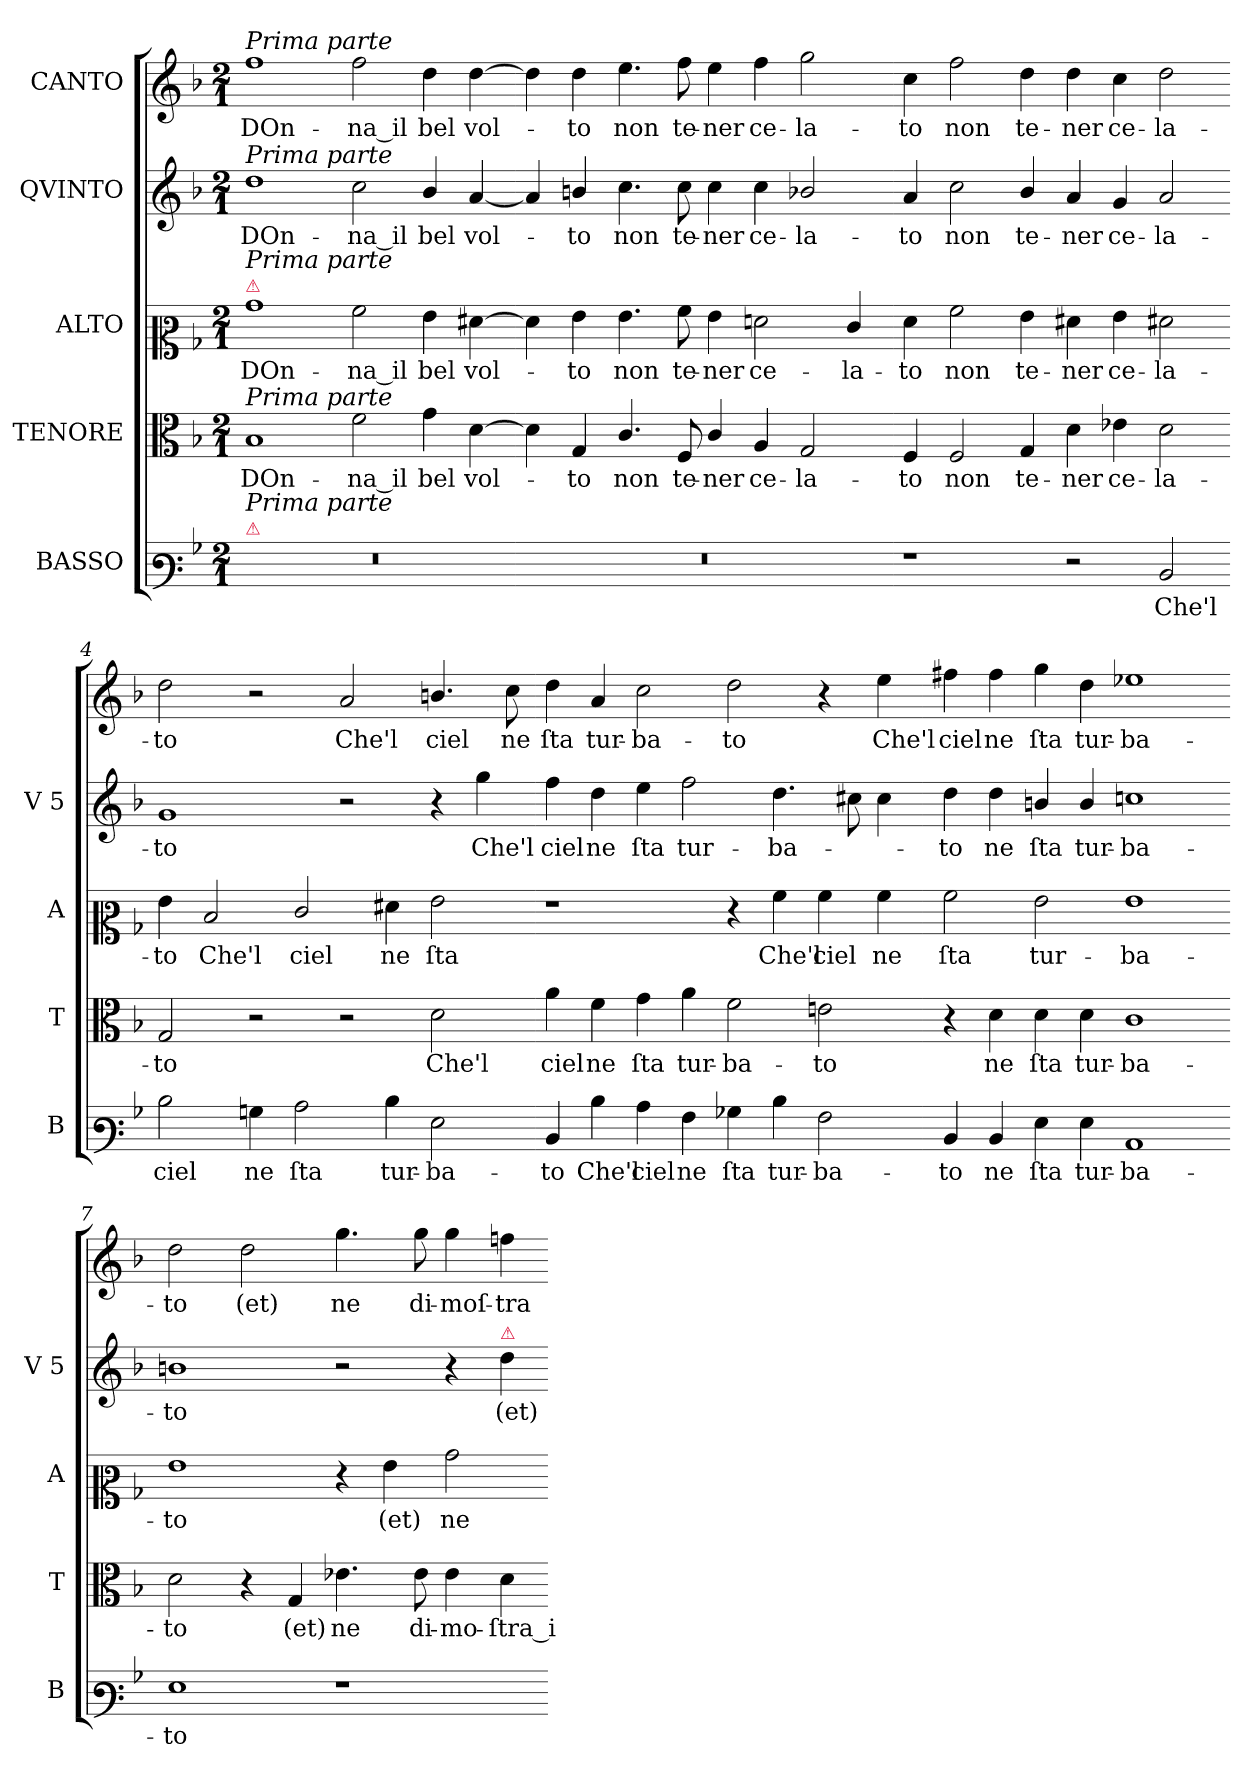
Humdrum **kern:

**kern	**text	**kern	**text	**kern	**text	**kern	**text	**kern	**text
*part5	*part5	*part4	*part4	*part3	*part3	*part2	*part2	*part1	*part1
*staff5	*staff5	*staff4	*staff4	*staff3	*staff3	*staff2	*staff2	*staff1	*staff1
*I"BASSO	*	*I"TENORE	*	*I"ALTO	*	*I"QVINTO	*	*I"CANTO	*
*I'B	*	*I'T	*	*I'A	*	*I'V 5	*	*	*
*clefF3	*	*clefC3	*	*clefC2	*	*clefG2	*	*clefG2	*
*k[b-]	*	*k[b-]	*	*k[b-]	*	*k[b-]	*	*k[b-]	*
*G:dor	*	*G:dor	*	*G:dor	*	*G:dor	*	*G:dor	*
*M2/1	*	*M2/1	*	*M2/1	*	*M2/1	*	*M2/1	*
=1	=1	=1	=1	=1	=1	=1	=1	=1	=1
!	!	!	!	!	!	!	!	!LO:TX:a:i:t=Prima parte	!
!	!	!	!	!	!	!LO:TX:a:i:t=Prima parte	!	!	!
!	!	!	!	!LO:TX:a:color=crimson:t=⚠	!	!	!	!	!
!	!	!	!	!LO:TX:a:i:t=Prima parte	!	!	!	!	!
!	!	!LO:TX:a:i:t=Prima parte	!	!	!	!	!	!	!
!LO:TX:a:color=crimson:t=⚠	!	!	!	!	!	!	!	!	!
!LO:TX:a:i:t=Prima parte	!	!	!	!	!	!	!	!	!
0r	.	1B-	DOn-	1b-	DOn-	1dd	DOn-	1ff	DOn-
.	.	2f\	na_il	2a\	na_il	2cc\	na_il	2ff\	na_il
.	.	4g\	bel	4g\	bel	4b-/	bel	4dd\	bel
.	.	[4d\	vol-	[4f#X\	vol-	[4a/	vol-	[4dd\	vol-
=2-	=2-	=2-	=2-	=2-	=2-	=2-	=2-	=2-	=2-
0r	.	4d\]	.	4f#\]	.	4a/]	.	4dd\]	.
.	.	4G/	-to	4g\	-to	4bn/	-to	4dd\	-to
.	.	4.c/	non	4.g\	non	4.cc\	non	4.ee\	non
.	.	8F/	te-	8a\	te-	8cc\	te-	8ff\	te-
.	.	4c/	-ner	4g\	-ner	4cc\	-ner	4ee\	-ner
.	.	4A/	ce-	2fn\	ce-	4cc\	ce-	4ff\	ce-
.	.	2G/	-la-	.	.	2b-X/	-la-	2gg\	-la-
.	.	.	.	4e/	-la-	.	.	.	.
=3-	=3-	=3-	=3-	=3-	=3-	=3-	=3-	=3-	=3-
1r	.	4F/	-to	4f\	-to	4a/	-to	4cc\	-to
.	.	2F/	non	2a\	non	2cc\	non	2ff\	non
.	.	4G/	te-	4g\	te-	4b-/	te-	4dd\	te-
2r	.	4d\	-ner	4f#X\	-ner	4a/	-ner	4dd\	-ner
.	.	4e-X\	ce-	4g\	ce-	4g/	ce-	4cc\	ce-
2D/	Che'l	2d\	-la-	2f#X\	-la-	2a/	-la-	2dd\	-la-
=4-	=4-	=4-	=4-	=4-	=4-	=4-	=4-	=4-	=4-
2d\	ciel	2G/	-to	4g\	-to	1g	-to	2dd\	-to
.	.	.	.	2d/	Che'l	.	.	.	.
4Bn\	ne	2r	.	.	.	.	.	2r	.
2c\	ſta	.	.	2e/	ciel	.	.	.	.
.	.	2r	.	.	.	2r	.	2a/	Che'l
4d\	tur-	.	.	4f#X\	ne	.	.	.	.
2G\	-ba-	2d\	Che'l	2g\	ſta	4r	.	4.bn/	ciel
.	.	.	.	.	.	4gg\	Che'l	.	.
.	.	.	.	.	.	.	.	8cc\	ne
=5-	=5-	=5-	=5-	=5-	=5-	=5-	=5-	=5-	=5-
4D/	-to	4a\	ciel	1r	.	4ff\	ciel	4dd\	ſta
4d\	Che'l	4f\	ne	.	.	4dd\	ne	4a/	tur-
4c\	ciel	4g\	ſta	.	.	4ee\	ſta	2cc\	-ba-
4A\	ne	4a\	tur-	.	.	2ff\	tur-	.	.
4B-X\	ſta	2f\	-ba-	4r	.	.	.	2dd\	-to
4d\	tur-	.	.	4a\	Che'l	4.dd\	-ba-	.	.
2A\	-ba-	2en\	-to	4a\	ciel	.	.	4r	.
.	.	.	.	.	.	8cc#X\	.	.	.
!	!	!	!	!	!	!	!	!	!LO:LY:i
.	.	.	.	4a\	ne	4cc#\	.	4ee\	Che'l
=6-	=6-	=6-	=6-	=6-	=6-	=6-	=6-	=6-	=6-
!	!	!	!	!	!	!	!	!	!LO:LY:i
4D/	-to	4r	.	2a\	ſta	4dd\	-to	4ff#X\	ciel
!	!	!	!	!	!	!	!	!	!LO:LY:i
4D/	ne	4d\	ne	.	.	4dd\	ne	4ff#\	ne
!	!	!	!	!	!	!	!	!	!LO:LY:i
4G\	ſta	4d\	ſta	2g\	tur-	4bn/	ſta	4gg\	ſta
!	!	!	!	!	!	!	!	!	!LO:LY:i
4G\	tur-	4d\	tur-	.	.	4b/	tur-	4dd\	tur-
!	!	!	!	!	!	!	!	!	!LO:LY:i
1C	-ba-	1c	-ba-	1g	-ba-	1ccn	-ba-	1ee-X	-ba-
=7-	=7-	=7-	=7-	=7-	=7-	=7-	=7-	=7-	=7-
!	!	!	!	!	!	!	!	!	!LO:LY:i
1G	-to	2d\	-to	1g	-to	1bn	-to	2dd\	-to
.	.	4r	.	.	.	.	.	2dd\	(et)
.	.	4G/	(et)	.	.	.	.	.	.
1r	.	4.e-X\	ne	4r	.	2r	.	4.gg\	ne
.	.	.	.	4g\	(et)	.	.	.	.
.	.	8e-\	di-	.	.	.	.	8gg\	di-
.	.	4e-\	-mo-	2b-\	ne	4r	.	4gg\	-moſ-
!	!	!	!	!	!	!LO:TX:a:color=crimson:t=⚠	!	!	!
.	.	4d\	-ſtra_i	.	.	4dd\	(et)	4ffn\	-tra
=-	=-	=-	=-	=-	=-	=-	=-	=-	=-
*-	*-	*-	*-	*-	*-	*-	*-	*-	*-
